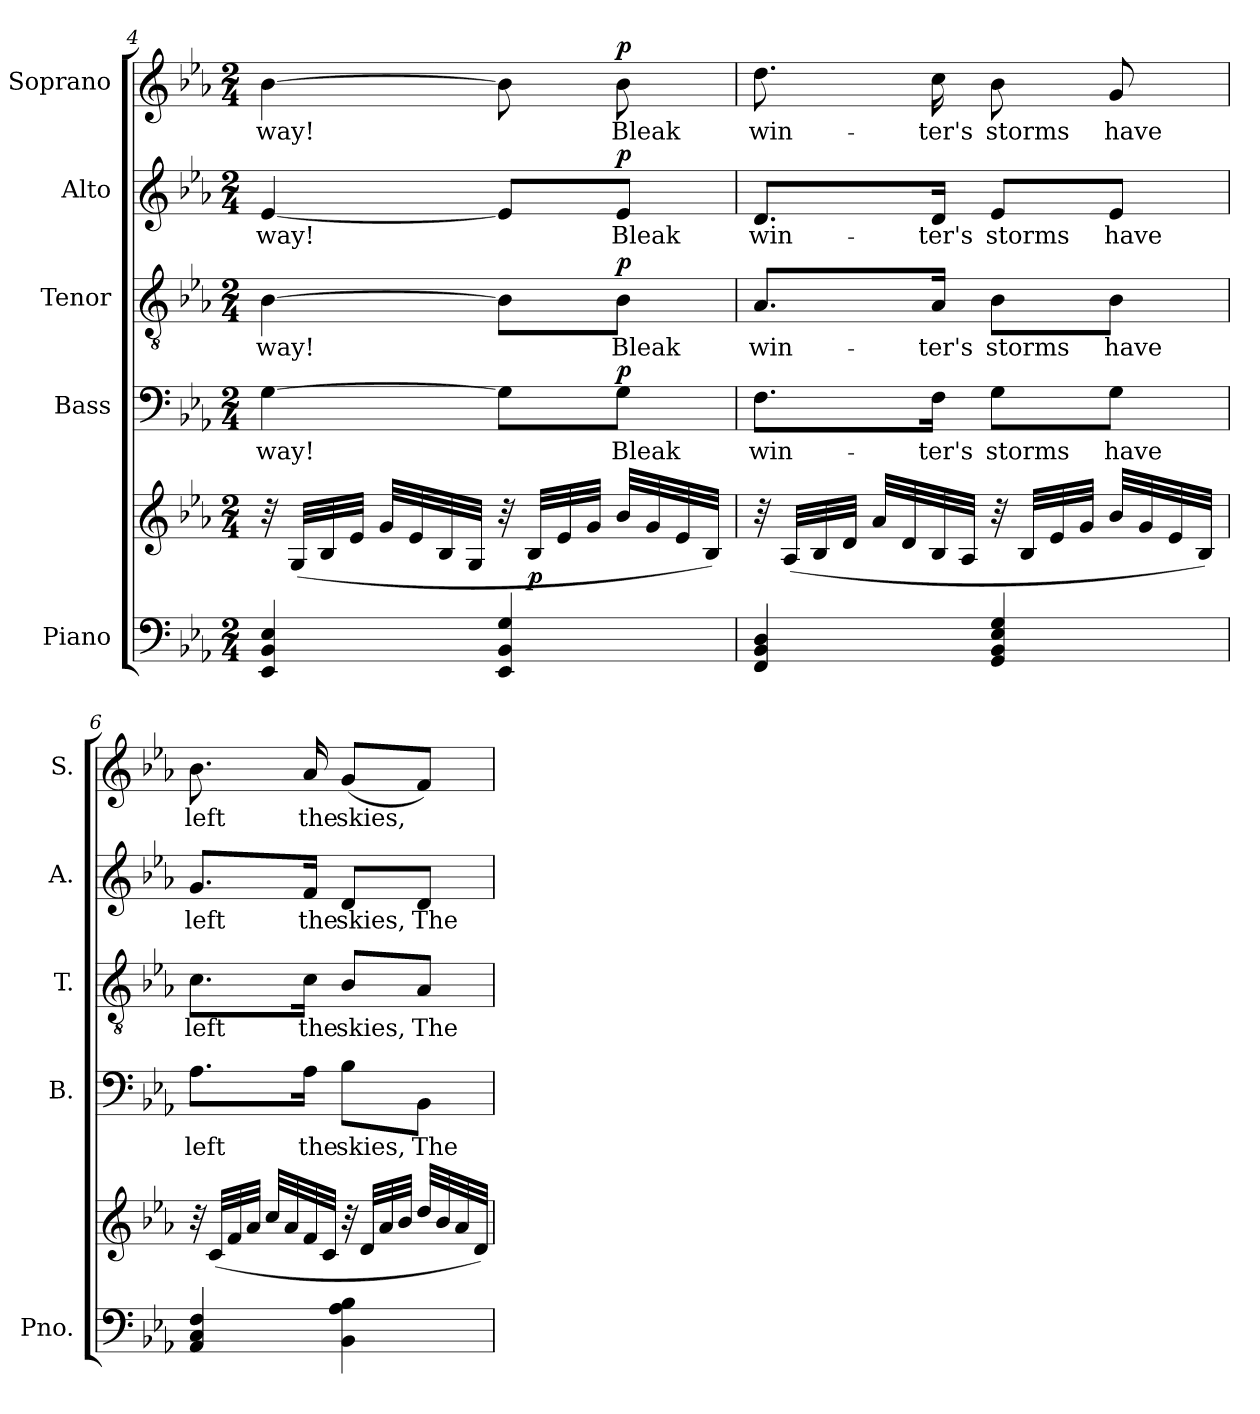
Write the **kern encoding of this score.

**kern	**kern	**dynam	**kern	**text	**dynam	**kern	**text	**dynam	**kern	**text	**dynam	**kern	**text	**dynam
*part5	*part5	*part5	*part4	*part4	*part4	*part3	*part3	*part3	*part2	*part2	*part2	*part1	*part1	*part1
*staff6	*staff5	*staff5/6	*staff4	*staff4	*staff4	*staff3	*staff3	*staff3	*staff2	*staff2	*staff2	*staff1	*staff1	*staff1
*I"Piano	*	*	*I"Bass	*	*	*I"Tenor	*	*	*I"Alto	*	*	*I"Soprano	*	*
*I'Pno.	*	*	*I'B.	*	*	*I'T.	*	*	*I'A.	*	*	*I'S.	*	*
!!LO:LB:g=z
*clefF4	*clefG2	*	*clefF4	*	*	*clefGv2	*	*	*clefG2	*	*	*clefG2	*	*
*	*	*	*	*	*	*ITrd7c12	*	*	*	*	*	*	*	*
*k[b-e-a-]	*k[b-e-a-]	*	*k[b-e-a-]	*	*	*k[b-e-a-]	*	*	*k[b-e-a-]	*	*	*k[b-e-a-]	*	*
*E-:	*E-:	*	*E-:	*	*	*E-:	*	*	*E-:	*	*	*E-:	*	*
*M2/4	*M2/4	*	*M2/4	*	*	*M2/4	*	*	*M2/4	*	*	*M2/4	*	*
=4	=4	=4	=4	=4	=4	=4	=4	=4	=4	=4	=4	=4	=4	=4
!	!	!	!	!LO:LY:b:color=#000000	!	!	!	!	!	!	!	!	!	!
!	!	!	!	!	!	!	!LO:LY:b:color=#000000	!	!	!	!	!	!	!
!	!	!	!	!	!	!	!	!	!	!LO:LY:b:color=#000000	!	!	!	!
!	!	!	!	!	!	!	!	!	!	!	!	!	!LO:LY:b:color=#000000	!
4EE-i/ 4BB-i 4E-i	32r	.	[4Gi\	-way!	.	[4BB-i\	-way!	.	[4e-i/	-way!	.	[4b-i\	-way!	.
.	(32Gi/LLL	.	.	.	.	.	.	.	.	.	.	.	.	.
.	32B-i/	.	.	.	.	.	.	.	.	.	.	.	.	.
.	32e-i/JJJ	.	.	.	.	.	.	.	.	.	.	.	.	.
.	32gi/LLL	.	.	.	.	.	.	.	.	.	.	.	.	.
.	32e-i/	.	.	.	.	.	.	.	.	.	.	.	.	.
.	32B-i/	.	.	.	.	.	.	.	.	.	.	.	.	.
.	32Gi/JJJ	.	.	.	.	.	.	.	.	.	.	.	.	.
4EE-i/ 4BB-i 4Gi	32r	.	8Gi\L]	.	.	8BB-i\L]	.	.	8e-i/L]	.	.	8b-i\]	.	.
.	32B-i/LLL	p	.	.	.	.	.	.	.	.	.	.	.	.
.	32e-i/	.	.	.	.	.	.	.	.	.	.	.	.	.
.	32gi/JJJ	.	.	.	.	.	.	.	.	.	.	.	.	.
!	!	!	!	!LO:LY:b:color=#000000	!	!	!	!	!	!	!	!	!	!
!	!	!	!	!	!	!	!LO:LY:b:color=#000000	!	!	!	!	!	!	!
!	!	!	!	!	!	!	!	!	!	!LO:LY:b:color=#000000	!	!	!	!
!	!	!	!	!	!	!	!	!	!	!	!	!	!LO:LY:b:color=#000000	!
.	32b-i/LLL	.	8Gi\J	Bleak	p	8BB-i\J	Bleak	p	8e-i/J	Bleak	p	8b-i\	Bleak	p
.	32gi/	.	.	.	.	.	.	.	.	.	.	.	.	.
.	32e-i/	.	.	.	.	.	.	.	.	.	.	.	.	.
.	32B-i/JJJ)	.	.	.	.	.	.	.	.	.	.	.	.	.
=5	=5	=5	=5	=5	=5	=5	=5	=5	=5	=5	=5	=5	=5	=5
!	!	!	!	!LO:LY:b:color=#000000	!	!	!	!	!	!	!	!	!	!
!	!	!	!	!	!	!	!LO:LY:b:color=#000000	!	!	!	!	!	!	!
!	!	!	!	!	!	!	!	!	!	!LO:LY:b:color=#000000	!	!	!	!
!	!	!	!	!	!	!	!	!	!	!	!	!	!LO:LY:b:color=#000000	!
4FFi/ 4BB-i 4Di	32r	.	8.Fi\L	win-	.	8.AA-i/L	win-	.	8.di/L	win-	.	8.ddi\	win-	.
.	(32A-i/LLL	.	.	.	.	.	.	.	.	.	.	.	.	.
.	32B-i/	.	.	.	.	.	.	.	.	.	.	.	.	.
.	32di/JJJ	.	.	.	.	.	.	.	.	.	.	.	.	.
.	32a-i/LLL	.	.	.	.	.	.	.	.	.	.	.	.	.
.	32di/	.	.	.	.	.	.	.	.	.	.	.	.	.
!	!	!	!	!LO:LY:b:color=#000000	!	!	!	!	!	!	!	!	!	!
!	!	!	!	!	!	!	!LO:LY:b:color=#000000	!	!	!	!	!	!	!
!	!	!	!	!	!	!	!	!	!	!LO:LY:b:color=#000000	!	!	!	!
!	!	!	!	!	!	!	!	!	!	!	!	!	!LO:LY:b:color=#000000	!
.	32B-i/	.	16Fi\Jk	-ter's	.	16AA-i/Jk	-ter's	.	16di/Jk	-ter's	.	16cci\	-ter's	.
.	32A-i/JJJ	.	.	.	.	.	.	.	.	.	.	.	.	.
!	!	!	!	!LO:LY:b:color=#000000	!	!	!	!	!	!	!	!	!	!
!	!	!	!	!	!	!	!LO:LY:b:color=#000000	!	!	!	!	!	!	!
!	!	!	!	!	!	!	!	!	!	!LO:LY:b:color=#000000	!	!	!	!
!	!	!	!	!	!	!	!	!	!	!	!	!	!LO:LY:b:color=#000000	!
4GGi/ 4BB-i 4E-i 4Gi	32r	.	8Gi\L	storms	.	8BB-i\L	storms	.	8e-i/L	storms	.	8b-i\	storms	.
.	32B-i/LLL	.	.	.	.	.	.	.	.	.	.	.	.	.
.	32e-i/	.	.	.	.	.	.	.	.	.	.	.	.	.
.	32gi/JJJ	.	.	.	.	.	.	.	.	.	.	.	.	.
!	!	!	!	!LO:LY:b:color=#000000	!	!	!	!	!	!	!	!	!	!
!	!	!	!	!	!	!	!LO:LY:b:color=#000000	!	!	!	!	!	!	!
!	!	!	!	!	!	!	!	!	!	!LO:LY:b:color=#000000	!	!	!	!
!	!	!	!	!	!	!	!	!	!	!	!	!	!LO:LY:b:color=#000000	!
.	32b-i/LLL	.	8Gi\J	have	.	8BB-i\J	have	.	8e-i/J	have	.	8gi/	have	.
.	32gi/	.	.	.	.	.	.	.	.	.	.	.	.	.
.	32e-i/	.	.	.	.	.	.	.	.	.	.	.	.	.
.	32B-i/JJJ)	.	.	.	.	.	.	.	.	.	.	.	.	.
=6	=6	=6	=6	=6	=6	=6	=6	=6	=6	=6	=6	=6	=6	=6
!	!	!	!	!LO:LY:b:color=#000000	!	!	!	!	!	!	!	!	!	!
!	!	!	!	!	!	!	!LO:LY:b:color=#000000	!	!	!	!	!	!	!
!	!	!	!	!	!	!	!	!	!	!LO:LY:b:color=#000000	!	!	!	!
!	!	!	!	!	!	!	!	!	!	!	!	!	!LO:LY:b:color=#000000	!
4AA-i/ 4Ci 4Fi	32r	.	8.A-i\L	left	.	8.Ci\L	left	.	8.gi/L	left	.	8.b-i\	left	.
.	(32ci/LLL	.	.	.	.	.	.	.	.	.	.	.	.	.
.	32fi/	.	.	.	.	.	.	.	.	.	.	.	.	.
.	32a-i/JJJ	.	.	.	.	.	.	.	.	.	.	.	.	.
.	32cci/LLL	.	.	.	.	.	.	.	.	.	.	.	.	.
.	32a-i/	.	.	.	.	.	.	.	.	.	.	.	.	.
!	!	!	!	!LO:LY:b:color=#000000	!	!	!	!	!	!	!	!	!	!
!	!	!	!	!	!	!	!LO:LY:b:color=#000000	!	!	!	!	!	!	!
!	!	!	!	!	!	!	!	!	!	!LO:LY:b:color=#000000	!	!	!	!
!	!	!	!	!	!	!	!	!	!	!	!	!	!LO:LY:b:color=#000000	!
.	32fi/	.	16A-i\Jk	the	.	16Ci\Jk	the	.	16fi/Jk	the	.	16a-i/	the	.
.	32ci/JJJ	.	.	.	.	.	.	.	.	.	.	.	.	.
!	!	!	!	!LO:LY:b:color=#000000	!	!	!	!	!	!	!	!	!	!
!	!	!	!	!	!	!	!LO:LY:b:color=#000000	!	!	!	!	!	!	!
!	!	!	!	!	!	!	!	!	!	!LO:LY:b:color=#000000	!	!	!	!
!	!	!	!	!	!	!	!	!	!	!	!	!	!LO:LY:b:color=#000000	!
4BB-i\ 4A-i 4B-i	32r	.	8B-i\L	skies,	.	8BB-i/L	skies,	.	8di/L	skies,	.	(8gi/L	skies,	.
.	32di/LLL	.	.	.	.	.	.	.	.	.	.	.	.	.
.	32a-i/	.	.	.	.	.	.	.	.	.	.	.	.	.
.	32b-i/JJJ	.	.	.	.	.	.	.	.	.	.	.	.	.
!	!	!	!	!LO:LY:b:color=#000000	!	!	!	!	!	!	!	!	!	!
!	!	!	!	!	!	!	!LO:LY:b:color=#000000	!	!	!	!	!	!	!
!	!	!	!	!	!	!	!	!	!	!LO:LY:b:color=#000000	!	!	!	!
.	32ddi/LLL	.	8BB-i\J	The	.	8AA-i/J	The	.	8di/J	The	.	8fi/J)	.	.
.	32b-i/	.	.	.	.	.	.	.	.	.	.	.	.	.
.	32a-i/	.	.	.	.	.	.	.	.	.	.	.	.	.
.	32di/JJJ)	.	.	.	.	.	.	.	.	.	.	.	.	.
=	=	=	=	=	=	=	=	=	=	=	=	=	=	=
*-	*-	*-	*-	*-	*-	*-	*-	*-	*-	*-	*-	*-	*-	*-
